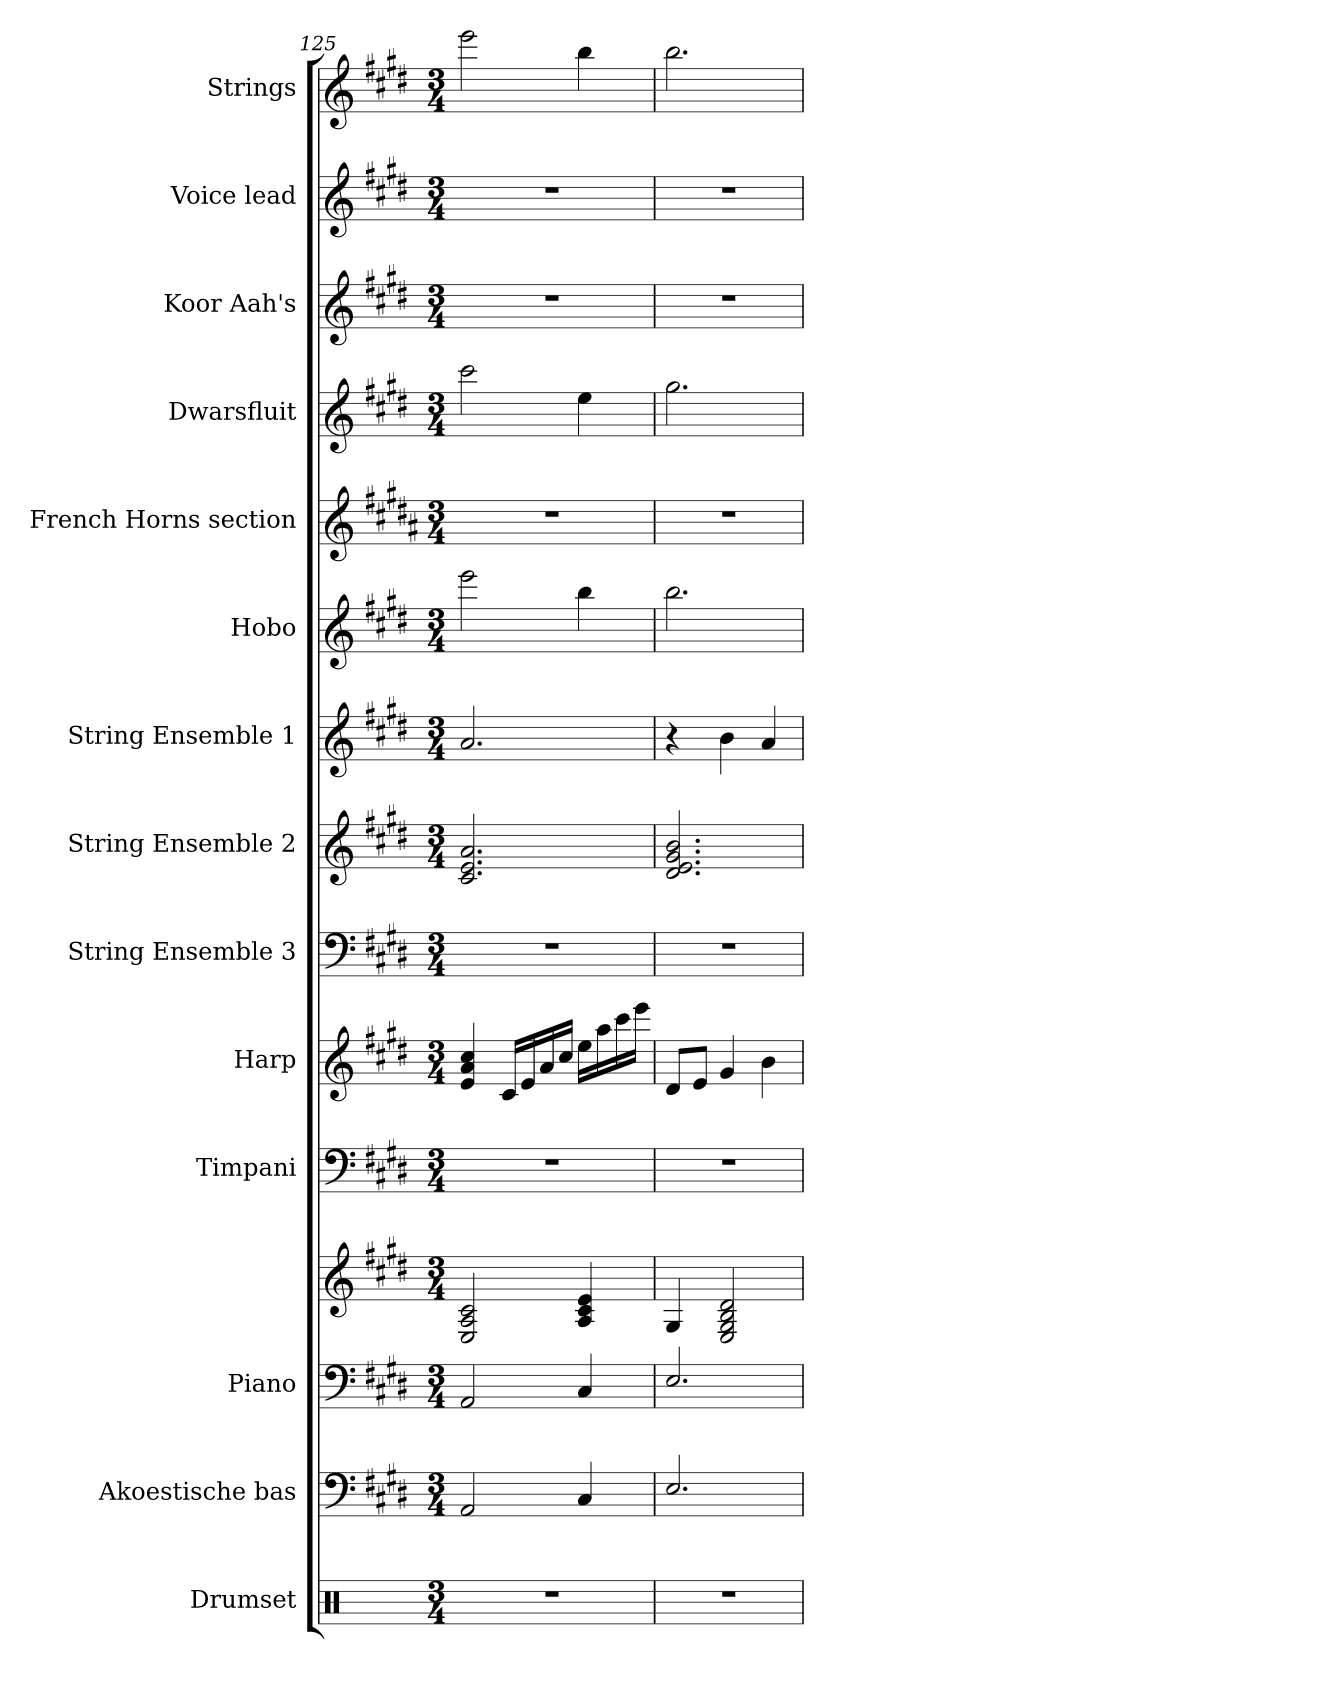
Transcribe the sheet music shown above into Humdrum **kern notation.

**kern	**kern	**kern	**kern	**kern	**kern	**kern	**kern	**kern	**kern	**kern	**kern	**kern	**kern	**kern
*part14	*part13	*part12	*part12	*part11	*part10	*part9	*part8	*part7	*part6	*part5	*part4	*part3	*part2	*part1
*staff15	*staff14	*staff13	*staff12	*staff11	*staff10	*staff9	*staff8	*staff7	*staff6	*staff5	*staff4	*staff3	*staff2	*staff1
*I"Drumset	*I"Akoestische bas	*I"Piano	*	*I"Timpani	*I"Harp	*I"String Ensemble 3	*I"String Ensemble 2	*I"String Ensemble 1	*I"Hobo	*I"French Horns section	*I"Dwarsfluit	*I"Koor Aah's	*I"Voice lead	*I"Strings
*I'D. set	*I'Bas	*I'Piano	*	*I'Timpani	*I'Harp	*I'String Ensemble 3	*I'String Ensemble 2	*I'String Ensemble 1	*I'Hobo	*I'French Horns section	*I'Dwarsfluit	*I'Koor Aah's	*I'Voice lead	*I'Strings
*clefX	*clefF4	*clefF4	*clefG2	*clefF4	*clefG2	*clefF4	*clefG2	*clefG2	*clefG2	*clefG2	*clefG2	*clefG2	*clefG2	*clefG2
*	*ITrd7c12	*	*	*	*	*	*	*	*	*ITrd4c7	*	*	*	*
*k[]	*k[f#c#g#d#]	*k[f#c#g#d#]	*k[f#c#g#d#]	*k[f#c#g#d#]	*k[f#c#g#d#]	*k[f#c#g#d#]	*k[f#c#g#d#]	*k[f#c#g#d#]	*k[f#c#g#d#]	*k[f#c#g#d#]	*k[f#c#g#d#]	*k[f#c#g#d#]	*k[f#c#g#d#]	*k[f#c#g#d#]
*M3/4	*M3/4	*M3/4	*M3/4	*M3/4	*M3/4	*M3/4	*M3/4	*M3/4	*M3/4	*M3/4	*M3/4	*M3/4	*M3/4	*M3/4
=125	=125	=125	=125	=125	=125	=125	=125	=125	=125	=125	=125	=125	=125	=125
2.r	2AAA/	2AA/	2E/ 2A/ 2c#/	2.r	4e/ 4a/ 4cc#/	2.r	2.c#/ 2.e/ 2.a/	2.a/	2eee\	2.r	2ccc#\	2.r	2.r	2eee\
.	.	.	.	.	16c#/LL	.	.	.	.	.	.	.	.	.
.	.	.	.	.	16e/	.	.	.	.	.	.	.	.	.
.	.	.	.	.	16a/	.	.	.	.	.	.	.	.	.
.	.	.	.	.	16cc#/JJ	.	.	.	.	.	.	.	.	.
.	4CC#/	4C#/	4A/ 4c#/ 4e/	.	16ee\LL	.	.	.	4bb\	.	4ee\	.	.	4bb\
.	.	.	.	.	16aa\	.	.	.	.	.	.	.	.	.
.	.	.	.	.	16ccc#\	.	.	.	.	.	.	.	.	.
.	.	.	.	.	16eee\JJ	.	.	.	.	.	.	.	.	.
=126	=126	=126	=126	=126	=126	=126	=126	=126	=126	=126	=126	=126	=126	=126
2.r	2.EE/	2.E/	4G#/	2.r	8d#/L	2.r	2.d#/ 2.e/ 2.g#/ 2.b/	4r	2.bb\	2.r	2.gg#\	2.r	2.r	2.bb\
.	.	.	.	.	8e/J	.	.	.	.	.	.	.	.	.
.	.	.	2E/ 2G#/ 2B/ 2d#/	.	4g#/	.	.	4b\	.	.	.	.	.	.
.	.	.	.	.	4b\	.	.	4a/	.	.	.	.	.	.
=	=	=	=	=	=	=	=	=	=	=	=	=	=	=
*-	*-	*-	*-	*-	*-	*-	*-	*-	*-	*-	*-	*-	*-	*-
